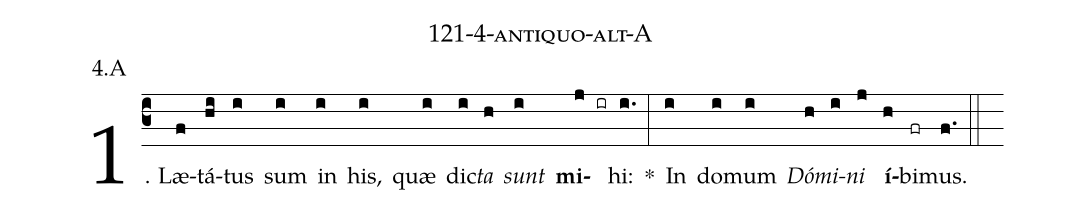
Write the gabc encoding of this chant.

name: 121-4-antiquo-alt-A;
annotation: 4.A;
%%
(c3)1. Læ(f)tá(hi)tus(i) sum(i) in(i) his,(i) quæ(i) dic(i)<i>ta</i>(h) <i>sunt</i>(i) <b>mi</b>(j ir)hi:(i.) *(:) In(i) do(i)mum(i) <i>Dó</i>(h)<i>mi</i>(i)<i>ni</i>(j) <b>í</b>(h)bi(fr)mus.(f.) (::)
